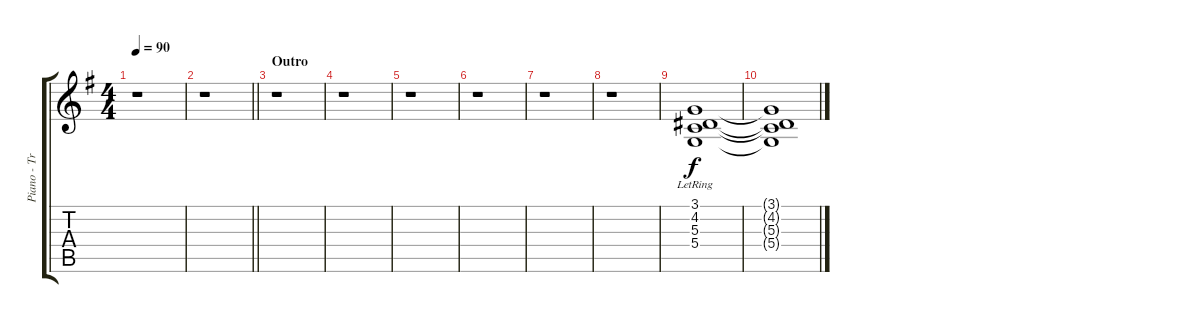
\track ("Piano - Treble (Amy Lee)" "Piano - Tr") {instrument acousticgrandpiano}
\staff {score tabs}
\tuning (E4 B3 G3 D3 A2 E2) {hide}
\ts (4 4)
\tempo 90
\clef g2
\ks g
r.1{dy f} |
\barLineRight lightlight
r.1 |
\section ("" "Outro")
r.1 |
r.1 |
r.1 |
r.1 |
r.1 |
r.1 |
(3.1{lr} 4.2{lr} 5.3{lr} 5.4{lr}).1 |
(3.1{t} 4.2{t} 5.3{t} 5.4{t}).1
